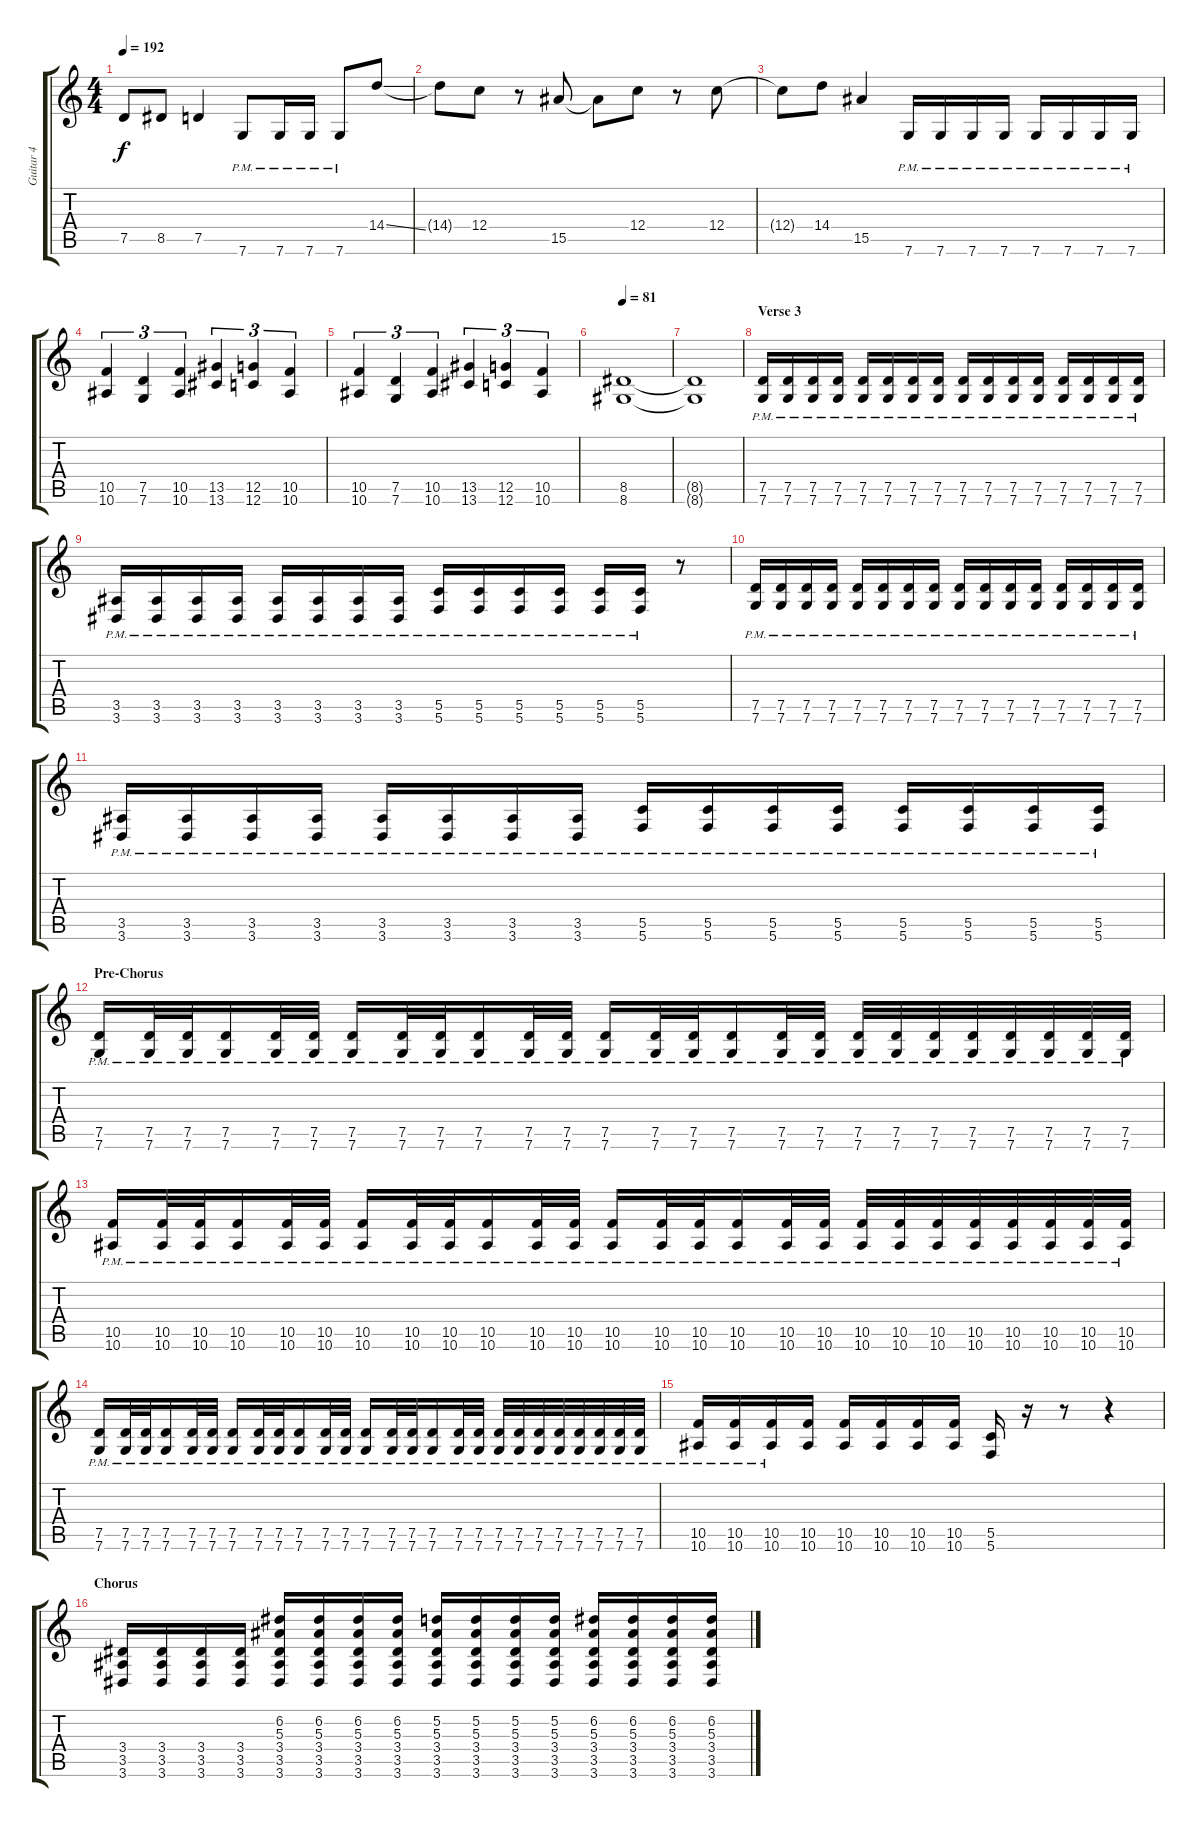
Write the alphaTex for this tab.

\track ("Guitar 4" "Guitar 4") {instrument distortionguitar}
\staff {score tabs}
\tuning (D4 A3 F3 C3 G2 C2) {hide}
\ts (4 4)
\tempo 192
\clef g2
\ks c
7.5{t}.8{dy f} 8.5.8 7.5.4 7.6{pm}.8 7.6{pm}.16 7.6{pm}.16 7.6{pm}.8 14.4{ss}.8 |
14.4{t}.8 12.4.8 r.8 15.5.8 15.5{t}.8 12.4.8 r.8 12.4.8 |
12.4{t}.8 14.4.8 15.5.4 7.6{pm}.16 7.6{pm}.16 7.6{pm}.16 7.6{pm}.16 7.6{pm}.16 7.6{pm}.16 7.6{pm}.16 7.6{pm}.16 |
(10.5 10.6).4{tu (3 2)} (7.5 7.6).4{tu (3 2)} (10.5 10.6).4{tu (3 2)} (13.5 13.6).4{tu (3 2)} (12.5 12.6).4{tu (3 2)} (10.5 10.6).4{tu (3 2)} |
(10.5 10.6).4{tu (3 2)} (7.5 7.6).4{tu (3 2)} (10.5 10.6).4{tu (3 2)} (13.5 13.6).4{tu (3 2)} (12.5 12.6).4{tu (3 2)} (10.5 10.6).4{tu (3 2)} |
\tempo 81
(8.5 8.6).1 |
(8.5{t} 8.6{t}).1 |
\section ("" "Verse 3")
(7.5{pm} 7.6{pm}).16 (7.5{pm} 7.6{pm}).16 (7.5{pm} 7.6{pm}).16 (7.5{pm} 7.6{pm}).16 (7.5{pm} 7.6{pm}).16 (7.5{pm} 7.6{pm}).16 (7.5{pm} 7.6{pm}).16 (7.5{pm} 7.6{pm}).16 (7.5{pm} 7.6{pm}).16 (7.5{pm} 7.6{pm}).16 (7.5{pm} 7.6{pm}).16 (7.5{pm} 7.6{pm}).16 (7.5{pm} 7.6{pm}).16 (7.5{pm} 7.6{pm}).16 (7.5{pm} 7.6{pm}).16 (7.5{pm} 7.6{pm}).16 |
(3.5{pm} 3.6{pm}).16 (3.5{pm} 3.6{pm}).16 (3.5{pm} 3.6{pm}).16 (3.5{pm} 3.6{pm}).16 (3.5{pm} 3.6{pm}).16 (3.5{pm} 3.6{pm}).16 (3.5{pm} 3.6{pm}).16 (3.5{pm} 3.6{pm}).16 (5.5{pm} 5.6{pm}).16 (5.5{pm} 5.6{pm}).16 (5.5{pm} 5.6{pm}).16 (5.5{pm} 5.6{pm}).16 (5.5{pm} 5.6{pm}).16 (5.5{pm} 5.6{pm}).16 r.8 |
(7.5{pm} 7.6{pm}).16 (7.5{pm} 7.6{pm}).16 (7.5{pm} 7.6{pm}).16 (7.5{pm} 7.6{pm}).16 (7.5{pm} 7.6{pm}).16 (7.5{pm} 7.6{pm}).16 (7.5{pm} 7.6{pm}).16 (7.5{pm} 7.6{pm}).16 (7.5{pm} 7.6{pm}).16 (7.5{pm} 7.6{pm}).16 (7.5{pm} 7.6{pm}).16 (7.5{pm} 7.6{pm}).16 (7.5{pm} 7.6{pm}).16 (7.5{pm} 7.6{pm}).16 (7.5{pm} 7.6{pm}).16 (7.5{pm} 7.6{pm}).16 |
(3.5{pm} 3.6{pm}).16 (3.5{pm} 3.6{pm}).16 (3.5{pm} 3.6{pm}).16 (3.5{pm} 3.6{pm}).16 (3.5{pm} 3.6{pm}).16 (3.5{pm} 3.6{pm}).16 (3.5{pm} 3.6{pm}).16 (3.5{pm} 3.6{pm}).16 (5.5{pm} 5.6{pm}).16 (5.5{pm} 5.6{pm}).16 (5.5{pm} 5.6{pm}).16 (5.5{pm} 5.6{pm}).16 (5.5{pm} 5.6{pm}).16 (5.5{pm} 5.6{pm}).16 (5.5{pm} 5.6{pm}).16 (5.5{pm} 5.6{pm}).16 |
\section ("" "Pre-Chorus")
(7.5{pm} 7.6{pm}).16 (7.5{pm} 7.6{pm}).32 (7.5{pm} 7.6{pm}).32 (7.5{pm} 7.6{pm}).16 (7.5{pm} 7.6{pm}).32 (7.5{pm} 7.6{pm}).32 (7.5{pm} 7.6{pm}).16 (7.5{pm} 7.6{pm}).32 (7.5{pm} 7.6{pm}).32 (7.5{pm} 7.6{pm}).16 (7.5{pm} 7.6{pm}).32 (7.5{pm} 7.6{pm}).32 (7.5{pm} 7.6{pm}).16 (7.5{pm} 7.6{pm}).32 (7.5{pm} 7.6{pm}).32 (7.5{pm} 7.6{pm}).16 (7.5{pm} 7.6{pm}).32 (7.5{pm} 7.6{pm}).32 (7.5{pm} 7.6{pm}).32 (7.5{pm} 7.6{pm}).32 (7.5{pm} 7.6{pm}).32 (7.5{pm} 7.6{pm}).32 (7.5{pm} 7.6{pm}).32 (7.5{pm} 7.6{pm}).32 (7.5{pm} 7.6{pm}).32 (7.5{pm} 7.6{pm}).32 |
(10.5{pm} 10.6{pm}).16 (10.5{pm} 10.6{pm}).32 (10.5{pm} 10.6{pm}).32 (10.5{pm} 10.6{pm}).16 (10.5{pm} 10.6{pm}).32 (10.5{pm} 10.6{pm}).32 (10.5{pm} 10.6{pm}).16 (10.5{pm} 10.6{pm}).32 (10.5{pm} 10.6{pm}).32 (10.5{pm} 10.6{pm}).16 (10.5{pm} 10.6{pm}).32 (10.5{pm} 10.6{pm}).32 (10.5{pm} 10.6{pm}).16 (10.5{pm} 10.6{pm}).32 (10.5{pm} 10.6{pm}).32 (10.5{pm} 10.6{pm}).16 (10.5{pm} 10.6{pm}).32 (10.5{pm} 10.6{pm}).32 (10.5{pm} 10.6{pm}).32 (10.5{pm} 10.6{pm}).32 (10.5{pm} 10.6{pm}).32 (10.5{pm} 10.6{pm}).32 (10.5{pm} 10.6{pm}).32 (10.5{pm} 10.6{pm}).32 (10.5{pm} 10.6{pm}).32 (10.5{pm} 10.6{pm}).32 |
(7.5{pm} 7.6{pm}).16 (7.5{pm} 7.6{pm}).32 (7.5{pm} 7.6{pm}).32 (7.5{pm} 7.6{pm}).16 (7.5{pm} 7.6{pm}).32 (7.5{pm} 7.6{pm}).32 (7.5{pm} 7.6{pm}).16 (7.5{pm} 7.6{pm}).32 (7.5{pm} 7.6{pm}).32 (7.5{pm} 7.6{pm}).16 (7.5{pm} 7.6{pm}).32 (7.5{pm} 7.6{pm}).32 (7.5{pm} 7.6{pm}).16 (7.5{pm} 7.6{pm}).32 (7.5{pm} 7.6{pm}).32 (7.5{pm} 7.6{pm}).16 (7.5{pm} 7.6{pm}).32 (7.5{pm} 7.6{pm}).32 (7.5{pm} 7.6{pm}).32 (7.5{pm} 7.6{pm}).32 (7.5{pm} 7.6{pm}).32 (7.5{pm} 7.6{pm}).32 (7.5{pm} 7.6{pm}).32 (7.5{pm} 7.6{pm}).32 (7.5{pm} 7.6{pm}).32 (7.5{pm} 7.6{pm}).32 |
(10.5{pm} 10.6{pm}).16 (10.5{pm} 10.6{pm}).16 (10.5{pm} 10.6{pm}).16 (10.5 10.6).16 (10.5 10.6).16 (10.5 10.6).16 (10.5 10.6).16 (10.5 10.6).16 (5.5 5.6).16 r.16 r.8 r.4 |
\section ("" "Chorus")
(3.4 3.5 3.6).16 (3.4 3.5 3.6).16 (3.4 3.5 3.6).16 (3.4 3.5 3.6).16 (6.2 5.3 3.4 3.5 3.6).16 (6.2 5.3 3.4 3.5 3.6).16 (6.2 5.3 3.4 3.5 3.6).16 (6.2 5.3 3.4 3.5 3.6).16 (5.2 5.3 3.4 3.5 3.6).16 (5.2 5.3 3.4 3.5 3.6).16 (5.2 5.3 3.4 3.5 3.6).16 (5.2 5.3 3.4 3.5 3.6).16 (6.2 5.3 3.4 3.5 3.6).16 (6.2 5.3 3.4 3.5 3.6).16 (6.2 5.3 3.4 3.5 3.6).16 (6.2 5.3 3.4 3.5 3.6).16
